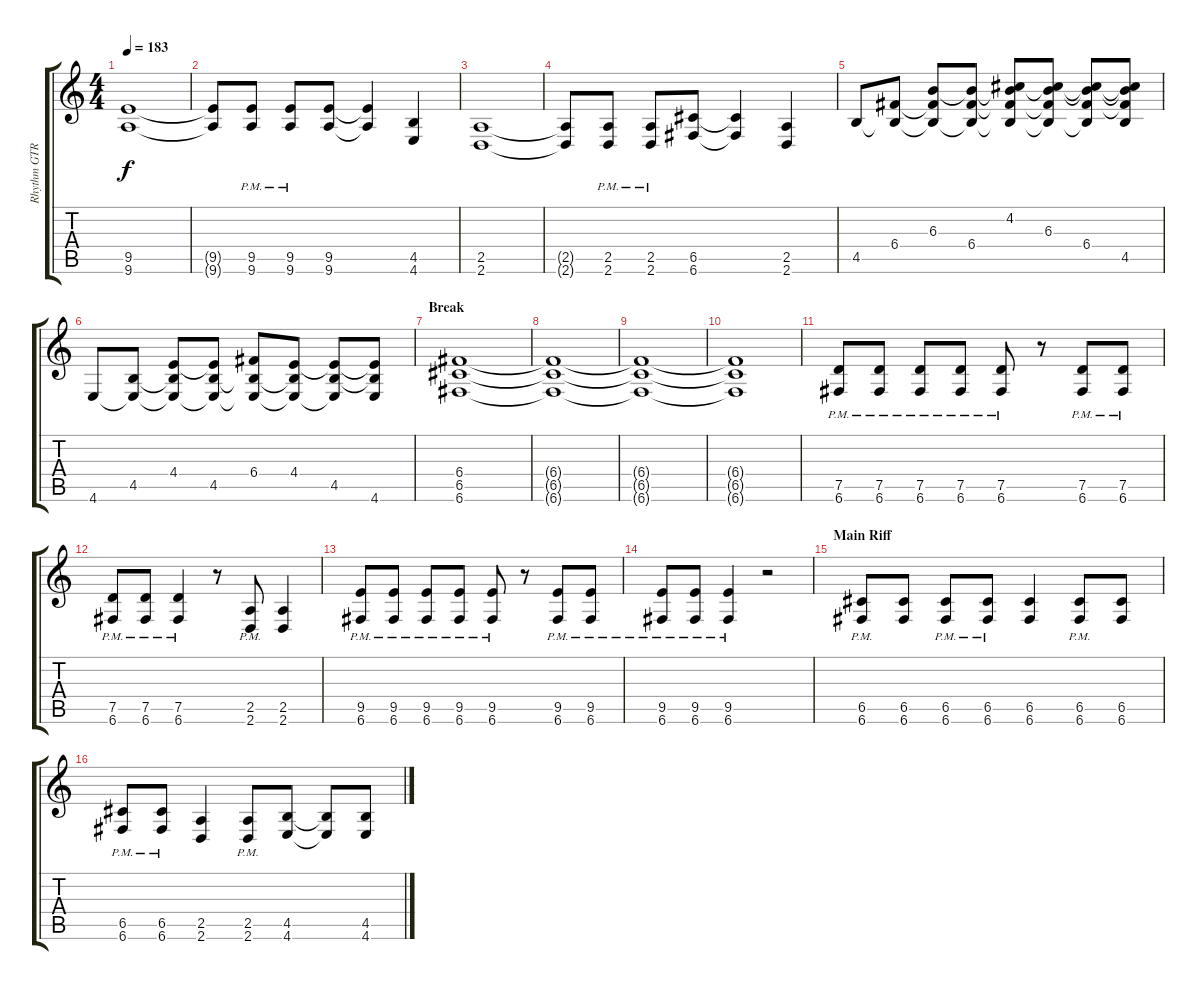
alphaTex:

\track ("Rhythm GTR 1" "Rhythm GTR") {instrument overdrivenguitar}
\staff {score tabs}
\tuning (D4 A3 F3 C3 G2 C2) {hide}
\ts (4 4)
\tempo 183
\clef g2
\ks aminor
(9.5 9.6).1{dy f} |
(9.5{t} 9.6{t}).8 (9.5{pm} 9.6{pm}).8 (9.5{pm} 9.6{pm}).8 (9.5 9.6).8 (9.5{t} 9.6{t}).4 (4.5 4.6).4 |
(2.5 2.6).1 |
(2.5{t} 2.6{t}).8 (2.5{pm} 2.6{pm}).8 (2.5{pm} 2.6{pm}).8 (6.5 6.6).8 (6.5{t} 6.6{t}).4 (2.5 2.6).4 |
4.5.8 (6.4 4.5{t}).8 (6.3 6.4{t} 4.5{t}).8 (6.3{t} 6.4 4.5{t}).8 (4.2 6.3{t} 6.4{t} 4.5{t}).8 (4.2{t} 6.3 6.4{t} 4.5{t}).8 (4.2{t} 6.3{t} 6.4 4.5{t}).8 (4.2{t} 6.3{t} 6.4{t} 4.5).8 |
4.6.8 (4.5 4.6{t}).8 (4.4 4.5{t} 4.6{t}).8 (4.4{t} 4.5 4.6{t}).8 (6.4 4.5{t} 4.6{t}).8 (4.4 4.5{t} 4.6{t}).8 (4.4{t} 4.5 4.6{t}).8 (4.4{t} 4.5{t} 4.6).8 |
\section ("" "Break")
(6.4 6.5 6.6).1 |
(6.4{t} 6.5{t} 6.6{t}).1 |
(6.4{t} 6.5{t} 6.6{t}).1 |
(6.4{t} 6.5{t} 6.6{t}).1 |
(7.5{pm} 6.6{pm}).8 (7.5{pm} 6.6{pm}).8 (7.5{pm} 6.6{pm}).8 (7.5{pm} 6.6{pm}).8 (7.5{pm} 6.6{pm}).8 r.8 (7.5{pm} 6.6{pm}).8 (7.5{pm} 6.6{pm}).8 |
(7.5{pm} 6.6{pm}).8 (7.5{pm} 6.6{pm}).8 (7.5{pm} 6.6{pm}).4 r.8 (2.5{pm} 2.6{pm}).8 (2.5 2.6).4 |
(9.5{pm} 6.6{pm}).8 (9.5{pm} 6.6{pm}).8 (9.5{pm} 6.6{pm}).8 (9.5{pm} 6.6{pm}).8 (9.5{pm} 6.6{pm}).8 r.8 (9.5{pm} 6.6{pm}).8 (9.5{pm} 6.6{pm}).8 |
(9.5{pm} 6.6{pm}).8 (9.5{pm} 6.6{pm}).8 (9.5{pm} 6.6{pm}).4 r.2 |
\section ("" "Main Riff")
(6.5{pm} 6.6{pm}).8 (6.5 6.6).8 (6.5{pm} 6.6{pm}).8 (6.5{pm} 6.6{pm}).8 (6.5 6.6).4 (6.5{pm} 6.6{pm}).8 (6.5 6.6).8 |
(6.5{pm} 6.6{pm}).8 (6.5{pm} 6.6{pm}).8 (2.5 2.6).4 (2.5{pm} 2.6{pm}).8 (4.5 4.6).8 (4.5{t} 4.6{t}).8 (4.5 4.6).8
